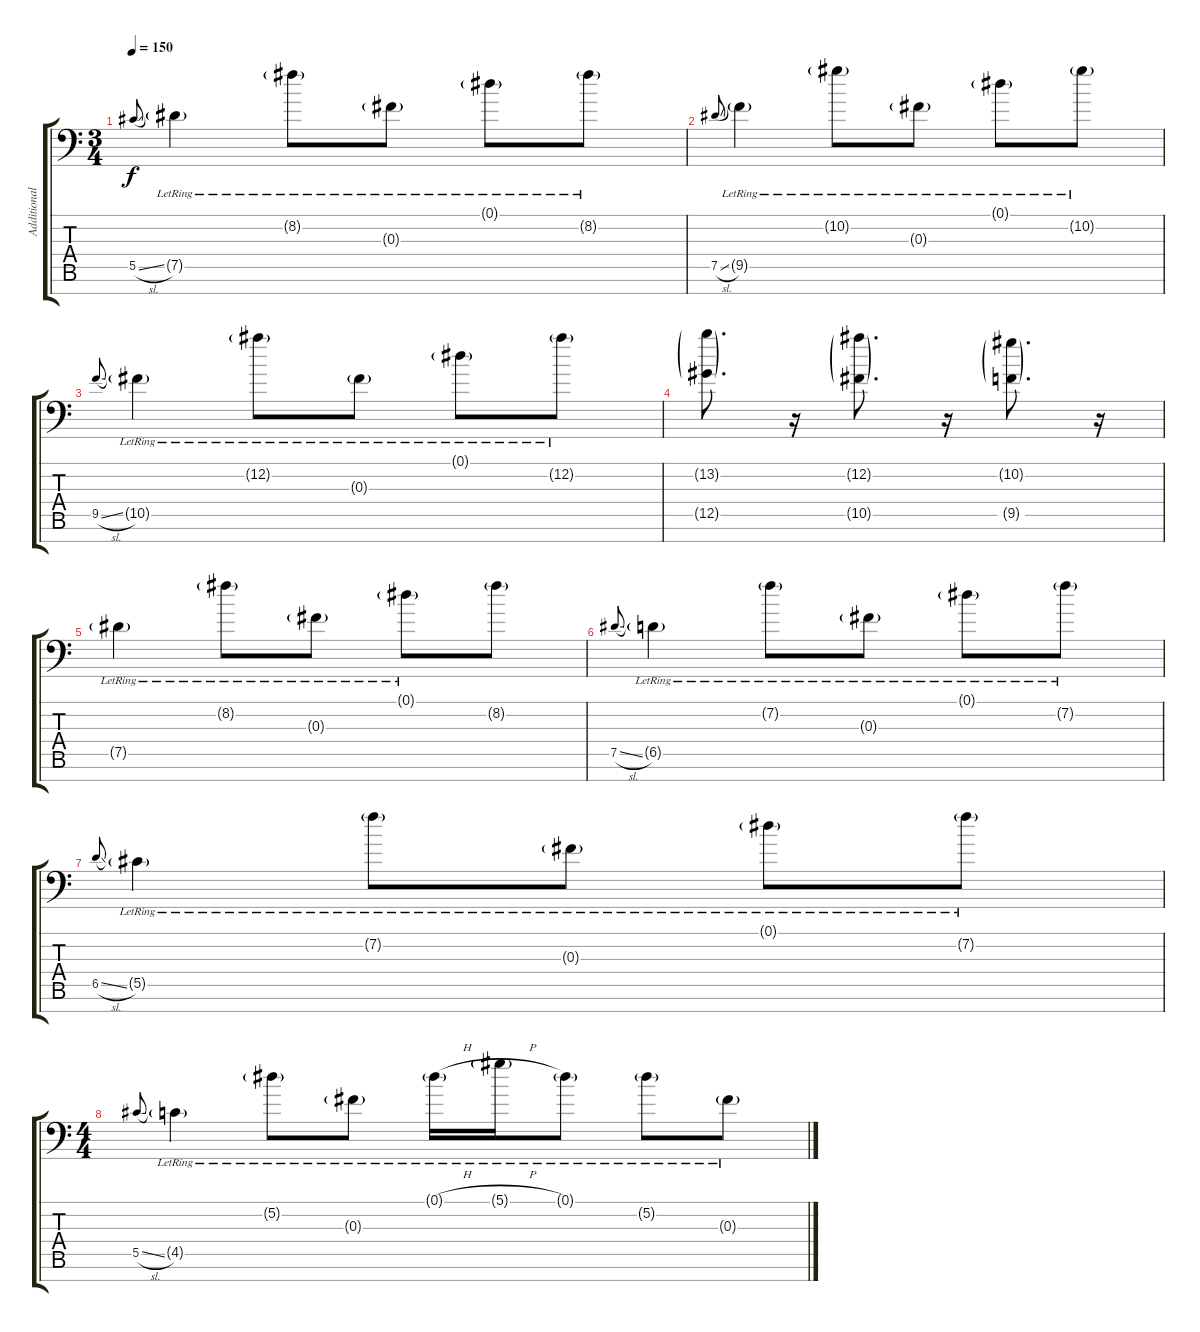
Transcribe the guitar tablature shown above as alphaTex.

\track ("Additional Guitar" "Additional") {instrument distortionguitar}
\staff {score tabs}
\tuning (Eb4 Bb3 Gb3 Db3 Ab2 Eb2 Bb1) {hide}
\ts (3 4)
\tempo 150
\clef f4
\ks c
5.5{sl}.8{gr onbeat dy f} 7.5{g lr}.4 8.2{g lr}.8 0.3{g lr}.8 0.1{g lr}.8 8.2{g lr}.8 |
7.5{sl}.8{gr onbeat} 9.5{g lr}.4 10.2{g lr}.8 0.3{g lr}.8 0.1{g lr}.8 10.2{g lr}.8 |
9.5{sl}.8{gr onbeat} 10.5{g lr}.4 12.2{g lr}.8 0.3{g lr}.8 0.1{g lr}.8 12.2{g lr}.8 |
(13.2{g} 12.5{g}).8{d} r.16 (12.2{g} 10.5{g}).8{d} r.16 (10.2{g} 9.5{g}).8{d} r.16 |
7.5{g lr}.4 8.2{g lr}.8 0.3{g lr}.8 0.1{g lr}.8 8.2{g}.8 |
7.5{sl}.8{gr onbeat} 6.5{g lr}.4 7.2{g lr}.8 0.3{g lr}.8 0.1{g lr}.8 7.2{g lr}.8 |
6.5{sl}.8{gr onbeat} 5.5{g lr}.4 7.2{g lr}.8 0.3{g lr}.8 0.1{g lr}.8 7.2{g lr}.8 |
\ts (4 4)
5.5{sl}.8{gr onbeat} 4.5{g lr}.4 5.2{g lr}.8 0.3{g lr}.8 0.1{h g lr}.16 5.1{h g lr}.16 0.1{g lr}.8 5.2{g lr}.8 0.3{g lr}.8
